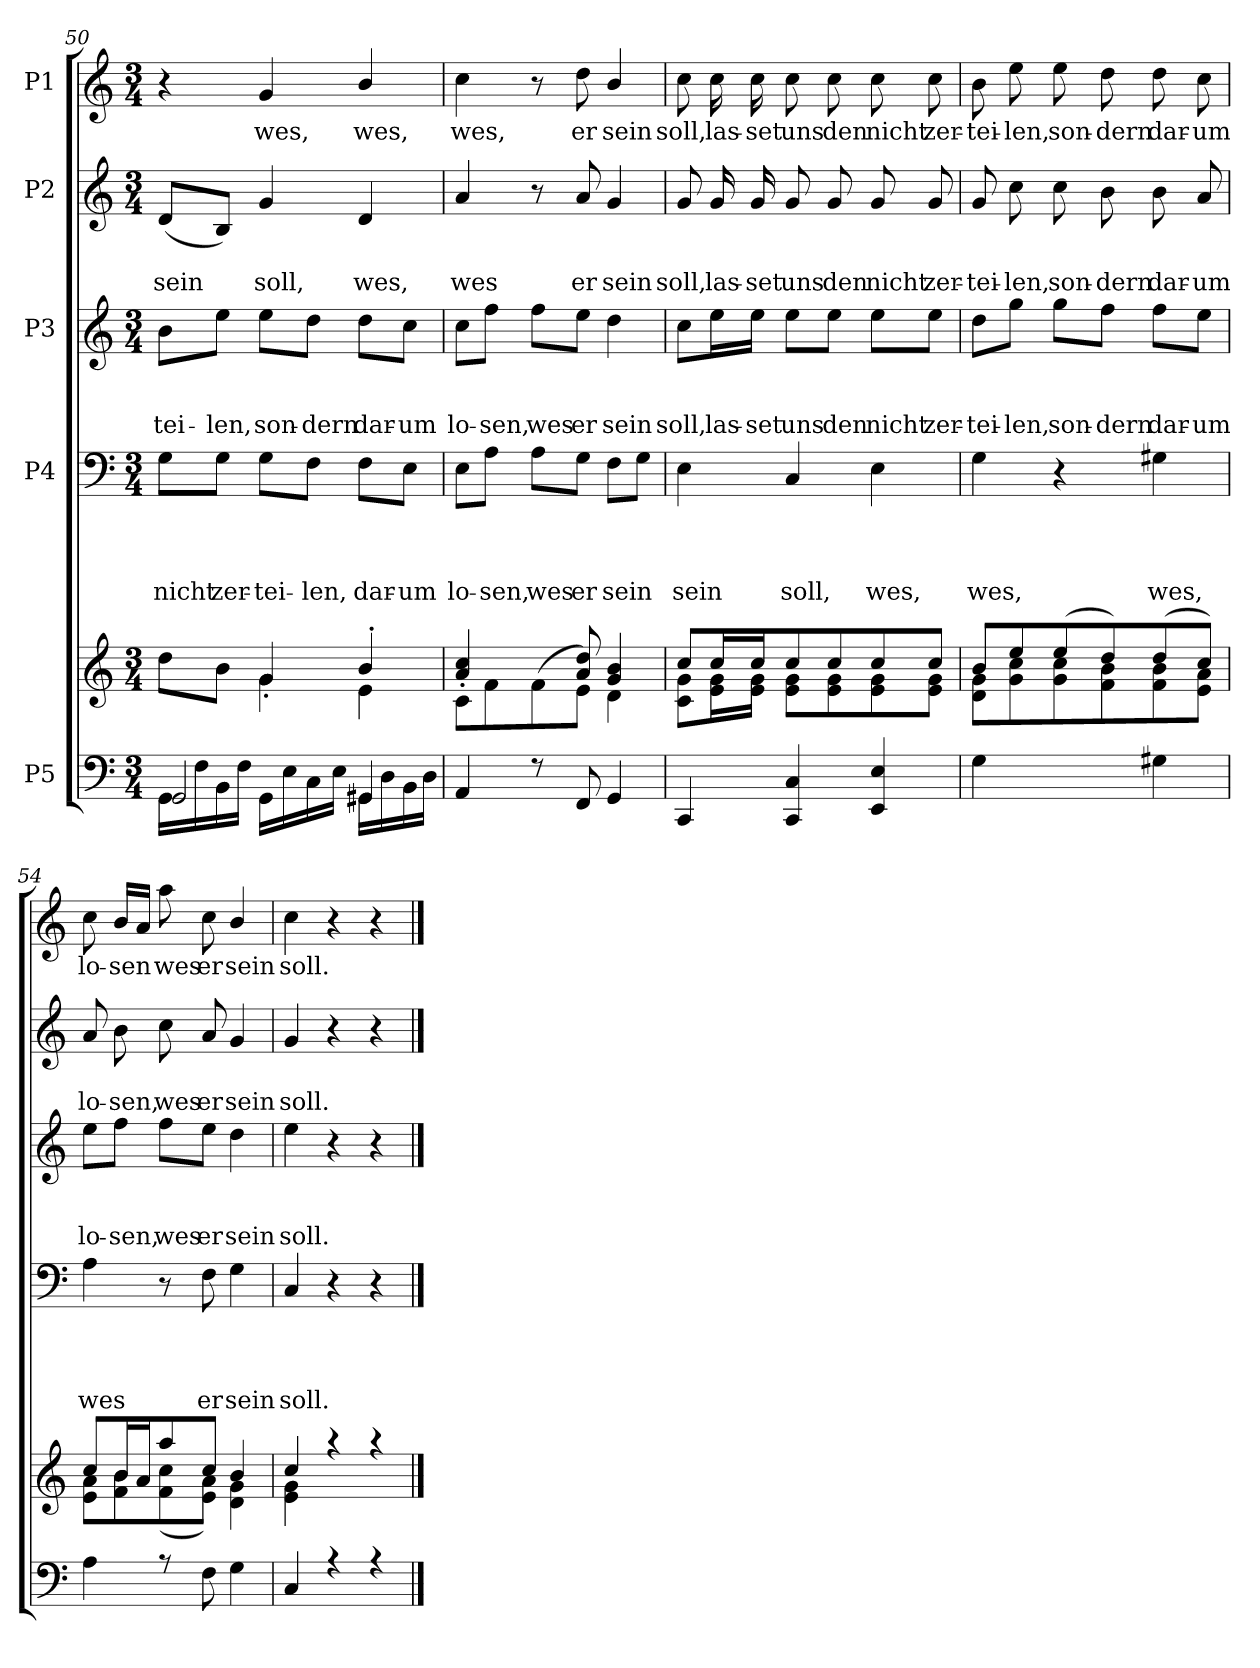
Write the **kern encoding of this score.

**kern	**kern	**kern	**text	**text	**text	**text	**kern	**text	**text	**text	**kern	**text	**text	**kern	**text
*part5	*part5	*part4	*part4	*part4	*part4	*part4	*part3	*part3	*part3	*part3	*part2	*part2	*part2	*part1	*part1
*staff6	*staff5	*staff4	*staff4	*staff4	*staff4	*staff4	*staff3	*staff3	*staff3	*staff3	*staff2	*staff2	*staff2	*staff1	*staff1
*I"P5	*	*I"P4	*	*	*	*	*I"P3	*	*	*	*I"P2	*	*	*I"P1	*
*clefF4	*clefG2	*clefF4	*	*	*	*	*clefG2	*	*	*	*clefG2	*	*	*clefG2	*
*	*	*	*	*	*	*	*ITrd7c12	*	*	*	*	*	*	*	*
*k[]	*k[]	*k[]	*	*	*	*	*k[]	*	*	*	*k[]	*	*	*k[]	*
*C:	*C:	*C:	*	*	*	*	*C:	*	*	*	*C:	*	*	*C:	*
*M3/4	*M3/4	*M3/4	*	*	*	*	*M3/4	*	*	*	*M3/4	*	*	*M3/4	*
=50	=50	=50	=50	=50	=50	=50	=50	=50	=50	=50	=50	=50	=50	=50	=50
*^	*^	*	*	*	*	*	*	*	*	*	*	*	*	*	*
!	!	!	!	!	!	!	!	!LO:LY:b	!	!	!	!LO:LY:b	!	!	!LO:LY:b	!	!
16GG\LL	2GG/	8dd\L	4ryy	8G\L	.	.	.	nicht	8B\L	.	.	-tei-	(<8d/L	.	sein	4r	.
16F\	.	.	.	.	.	.	.	.	.	.	.	.	.	.	.	.	.
!	!	!	!	!	!	!	!	!LO:LY:b	!	!	!	!LO:LY:b	!	!	!	!	!
16BB\	.	8b\J	.	8G\J	.	.	.	zer-	8e\J	.	.	-len,	8B/J)	.	.	.	.
16F\JJ	.	.	.	.	.	.	.	.	.	.	.	.	.	.	.	.	.
!	!	!	!	!	!	!	!	!LO:LY:b	!	!	!	!LO:LY:b	!	!	!LO:LY:b	!	!LO:LY:b
16GG\LL	.	4g\	4g'>/	8G\L	.	.	.	-tei-	8e\L	.	.	son-	4g/	.	soll,	4g/	wes,
16E\	.	.	.	.	.	.	.	.	.	.	.	.	.	.	.	.	.
!	!	!	!	!	!	!	!	!LO:LY:b	!	!	!	!LO:LY:b	!	!	!	!	!
16C\	.	.	.	8F\J	.	.	.	-len,	8d\J	.	.	-dern	.	.	.	.	.
16E\JJ	.	.	.	.	.	.	.	.	.	.	.	.	.	.	.	.	.
!	!	!	!	!	!	!	!	!LO:LY:b	!	!	!	!LO:LY:b	!	!	!LO:LY:b	!	!LO:LY:b
16GG#X\LL	4GG#X/	4b'>/	4e\	8F\L	.	.	.	dar-	8d\L	.	.	dar-	4d/	.	wes,	4b/	wes,
16D\	.	.	.	.	.	.	.	.	.	.	.	.	.	.	.	.	.
!	!	!	!	!	!	!	!	!LO:LY:b	!	!	!	!LO:LY:b	!	!	!	!	!
16BB\	.	.	.	8E\J	.	.	.	-um	8c\J	.	.	-um	.	.	.	.	.
16D\JJ	.	.	.	.	.	.	.	.	.	.	.	.	.	.	.	.	.
=51	=51	=51	=51	=51	=51	=51	=51	=51	=51	=51	=51	=51	=51	=51	=51	=51	=51
!	!	!	!	!	!	!	!	!LO:LY:b	!	!	!	!LO:LY:b	!	!	!LO:LY:b	!	!LO:LY:b
4AA/	2.ryy	8c\L	4a/'> 4cc/'>	8E\L	.	.	.	lo-	8c\L	.	.	lo-	4a/	.	wes	4cc\	wes,
!	!	!	!	!	!	!	!	!LO:LY:b	!	!	!	!LO:LY:b	!	!	!	!	!
.	.	8f\	.	8A\J	.	.	.	-sen,	8f\J	.	.	-sen,	.	.	.	.	.
!	!	!	!	!	!	!	!	!LO:LY:b	!	!	!	!LO:LY:b	!	!	!	!	!
8r	.	(<8f\	8ryy	8A\L	.	.	.	wes	8f\L	.	.	wes	8r	.	.	8r	.
!	!	!	!	!	!	!	!	!LO:LY:b	!	!	!	!LO:LY:b	!	!	!LO:LY:b	!	!LO:LY:b
8FF/	.	8e\J)	8a/ 8dd/	8G\J	.	.	.	er	8e\J	.	.	er	8a/	.	er	8dd\	er
!	!	!	!	!	!	!	!	!LO:LY:b	!	!	!	!LO:LY:b	!	!	!LO:LY:b	!	!LO:LY:b
4GG/	.	4g/ 4b/	4d\	8F\L	.	.	.	sein	4d\	.	.	sein	4g/	.	sein	4b/	sein
.	.	.	.	8G\J	.	.	.	.	.	.	.	.	.	.	.	.	.
!!LO:LB:g=z
=52	=52	=52	=52	=52	=52	=52	=52	=52	=52	=52	=52	=52	=52	=52	=52	=52	=52
!	!	!	!	!	!	!	!	!LO:LY:b	!	!	!	!LO:LY:b	!	!	!LO:LY:b	!	!LO:LY:b
4CC/	2.ryy	8cc/L	8c\ 8g\L	4E\	.	.	.	sein	8c\L	.	.	soll,	8g/	.	soll,	8cc\	soll,
!	!	!	!	!	!	!	!	!	!	!	!	!LO:LY:b	!	!	!LO:LY:b	!	!LO:LY:b
.	.	16cc/L	16e\ 16g\L	.	.	.	.	.	16e\L	.	.	las-	16g/	.	las-	16cc\	las-
!	!	!	!	!	!	!	!	!	!	!	!	!LO:LY:b	!	!	!LO:LY:b	!	!LO:LY:b
.	.	16cc/J	16e\ 16g\JJ	.	.	.	.	.	16e\JJ	.	.	-set	16g/	.	-set	16cc\	-set
!	!	!	!	!	!	!	!	!LO:LY:b	!	!	!	!LO:LY:b	!	!	!LO:LY:b	!	!LO:LY:b
4CC/ 4C/	.	8cc/	8e\ 8g\L	4C/	.	.	.	soll,	8e\L	.	.	uns	8g/	.	uns	8cc\	uns
!	!	!	!	!	!	!	!	!	!	!	!	!LO:LY:b	!	!	!LO:LY:b	!	!LO:LY:b
.	.	8cc/	8e\ 8g\	.	.	.	.	.	8e\J	.	.	den	8g/	.	den	8cc\	den
!	!	!	!	!	!	!	!	!LO:LY:b	!	!	!	!LO:LY:b	!	!	!LO:LY:b	!	!LO:LY:b
4EE/ 4E/	.	8cc/	8e\ 8g\	4E\	.	.	.	wes,	8e\L	.	.	nicht	8g/	.	nicht	8cc\	nicht
!	!	!	!	!	!	!	!	!	!	!	!	!LO:LY:b	!	!	!LO:LY:b	!	!LO:LY:b
.	.	8cc/J	8e\ 8g\J	.	.	.	.	.	8e\J	.	.	zer-	8g/	.	zer-	8cc\	zer-
=53	=53	=53	=53	=53	=53	=53	=53	=53	=53	=53	=53	=53	=53	=53	=53	=53	=53
!	!	!	!	!	!	!	!	!LO:LY:b	!	!	!	!LO:LY:b	!	!	!LO:LY:b	!	!LO:LY:b
4G\	2.ryy	8b/L	8d\ 8g\L	4G\	.	.	.	wes,	8d\L	.	.	-tei-	8g/	.	-tei-	8b\	-tei-
!	!	!	!	!	!	!	!	!	!	!	!	!LO:LY:b	!	!	!LO:LY:b	!	!LO:LY:b
.	.	8ee/	8g\ 8cc\	.	.	.	.	.	8g\J	.	.	-len,	8cc\	.	-len,	8ee\	-len,
!	!	!	!	!	!	!	!	!	!	!	!	!LO:LY:b	!	!	!LO:LY:b	!	!LO:LY:b
4ryy	.	(>8ee/	8g\ 8cc\	4r	.	.	.	.	8g\L	.	.	son-	8cc\	.	son-	8ee\	son-
!	!	!	!	!	!	!	!	!	!	!	!	!LO:LY:b	!	!	!LO:LY:b	!	!LO:LY:b
.	.	8dd/)	8f\ 8b\	.	.	.	.	.	8f\J	.	.	-dern	8b\	.	-dern	8dd\	-dern
!	!	!	!	!	!	!	!	!LO:LY:b	!	!	!	!LO:LY:b	!	!	!LO:LY:b	!	!LO:LY:b
4G#X\	.	(>8dd/	8f\ 8b\	4G#X\	.	.	.	wes,	8f\L	.	.	dar-	8b\	.	dar-	8dd\	dar-
!	!	!	!	!	!	!	!	!	!	!	!	!LO:LY:b	!	!	!LO:LY:b	!	!LO:LY:b
.	.	8cc/J)	8e\ 8a\J	.	.	.	.	.	8e\J	.	.	-um	8a/	.	-um	8cc\	-um
=54	=54	=54	=54	=54	=54	=54	=54	=54	=54	=54	=54	=54	=54	=54	=54	=54	=54
!	!	!	!	!	!	!	!	!LO:LY:b	!	!	!	!LO:LY:b	!	!	!LO:LY:b	!	!LO:LY:b
4A\	2.ryy	8cc/L	8e\ 8a\L	4A\	.	.	.	wes	8e\L	.	.	lo-	8a/	.	lo-	8cc\	lo-
!	!	!	!	!	!	!	!	!	!	!	!	!LO:LY:b	!	!	!LO:LY:b	!	!LO:LY:b
.	.	16b/L	8f\ 8b\	.	.	.	.	.	8f\J	.	.	-sen,	8b\	.	-sen,	16b/LL	-sen
.	.	16a/J	.	.	.	.	.	.	.	.	.	.	.	.	.	16a/JJ	.
!	!	!	!	!	!	!	!	!	!	!	!	!LO:LY:b	!	!	!LO:LY:b	!	!LO:LY:b
8r	.	8aa/	(<8f\ 8cc\	8r	.	.	.	.	8f\L	.	.	wes	8cc\	.	wes	8aa\	wes
!	!	!	!	!	!	!	!	!LO:LY:b	!	!	!	!LO:LY:b	!	!	!LO:LY:b	!	!LO:LY:b
8F\	.	8cc/J	8e\ 8a\J)	8F\	.	.	.	er	8e\J	.	.	er	8a/	.	er	8cc\	er
!	!	!	!	!	!	!	!	!LO:LY:b	!	!	!	!LO:LY:b	!	!	!LO:LY:b	!	!LO:LY:b
4G\	.	4b/	4d\ 4g\	4G\	.	.	.	sein	4d\	.	.	sein	4g/	.	sein	4b/	sein
=55	=55	=55	=55	=55	=55	=55	=55	=55	=55	=55	=55	=55	=55	=55	=55	=55	=55
!	!	!	!	!	!	!	!	!LO:LY:b	!	!	!	!LO:LY:b	!	!	!LO:LY:b	!	!LO:LY:b
4C/	2.ryy	4cc/	4e\ 4g\	4C/	.	.	.	soll.	4e\	.	.	soll.	4g/	.	soll.	4cc\	soll.
4r	.	4raa	2ryy	4r	.	.	.	.	4r	.	.	.	4r	.	.	4r	.
4r	.	4raa	.	4r	.	.	.	.	4r	.	.	.	4r	.	.	4r	.
*v	*v	*	*	*	*	*	*	*	*	*	*	*	*	*	*	*	*
*	*v	*v	*	*	*	*	*	*	*	*	*	*	*	*	*	*
==	==	==	==	==	==	==	==	==	==	==	==	==	==	==	==
*-	*-	*-	*-	*-	*-	*-	*-	*-	*-	*-	*-	*-	*-	*-	*-
